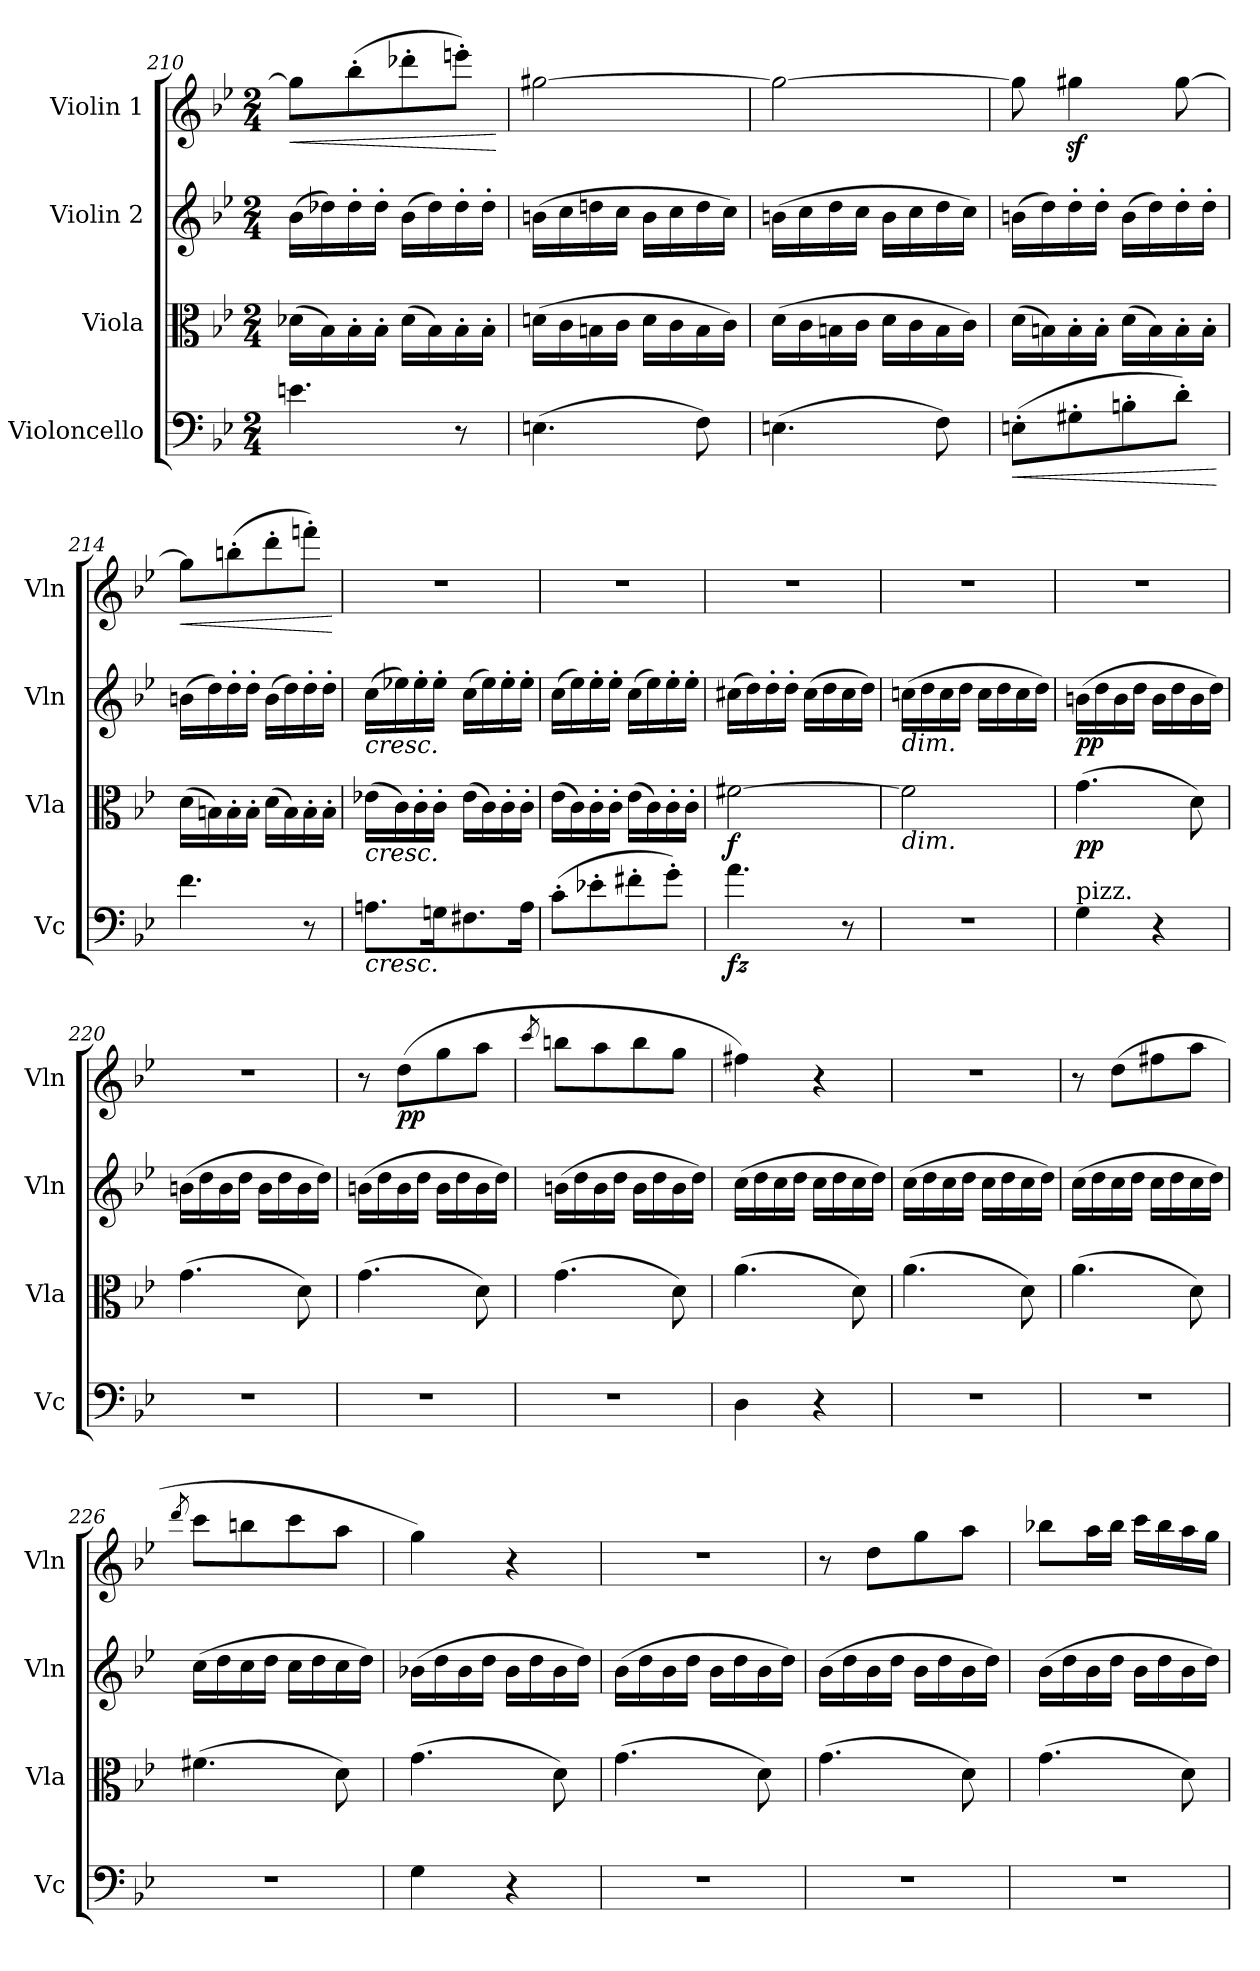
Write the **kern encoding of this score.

**kern	**dynam	**kern	**dynam	**kern	**dynam	**kern	**dynam
*part4	*part4	*part3	*part3	*part2	*part2	*part1	*part1
*staff4	*staff4	*staff3	*staff3	*staff2	*staff2	*staff1	*staff1
*I"Violoncello	*	*I"Viola	*	*I"Violin 2	*	*I"Violin 1	*
*I'Vc	*	*I'Vla	*	*I'Vln	*	*I'Vln	*
*clefF4	*	*clefC3	*	*clefG2	*	*clefG2	*
*k[b-e-]	*	*k[b-e-]	*	*k[b-e-]	*	*k[b-e-]	*
*M2/4	*	*M2/4	*	*M2/4	*	*M2/4	*
=210	=210	=210	=210	=210	=210	=210	=210
!	!	!	!	!	!	!	!LO:HP:b
4.en\	.	(>16d-X\LL	.	(>16b-\LL	.	8gg\L]	<
.	.	16B-\)	.	16dd-X\)	.	.	.
.	.	16B-'\	.	16dd-'\	.	(>8bb-'\	.
.	.	16B-'\JJ	.	16dd-'\JJ	.	.	.
.	.	(>16d-\LL	.	(>16b-\LL	.	8ddd-X'\	.
.	.	16B-\)	.	16dd-\)	.	.	.
8r	.	16B-'\	.	16dd-'\	.	8eeen'\J)	.
.	.	16B-'\JJ	.	16dd-'\JJ	.	.	.
.	.	.	.	.	.	.	[
=211	=211	=211	=211	=211	=211	=211	=211
(>4.En\	.	(>16dn\LL	.	(>16bn\LL	.	[2gg#X\	.
.	.	16c\	.	16cc\	.	.	.
.	.	16Bn\	.	16ddn\	.	.	.
.	.	16c\JJ	.	16cc\JJ	.	.	.
.	.	16d\LL	.	16b\LL	.	.	.
.	.	16c\	.	16cc\	.	.	.
8F\)	.	16B\	.	16dd\	.	.	.
.	.	16c\JJ)	.	16cc\JJ)	.	.	.
=212	=212	=212	=212	=212	=212	=212	=212
(>4.En\	.	(>16d\LL	.	(>16bn\LL	.	2gg#\_	.
.	.	16c\	.	16cc\	.	.	.
.	.	16Bn\	.	16dd\	.	.	.
.	.	16c\JJ	.	16cc\JJ	.	.	.
.	.	16d\LL	.	16b\LL	.	.	.
.	.	16c\	.	16cc\	.	.	.
8F\)	.	16B\	.	16dd\	.	.	.
.	.	16c\JJ)	.	16cc\JJ)	.	.	.
=213	=213	=213	=213	=213	=213	=213	=213
!	!LO:HP:b	!	!	!	!	!	!
(>8En'\L	<	(>16d\LL	.	(>16bn\LL	.	8gg#\]	.
.	.	16Bn\)	.	16dd\)	.	.	.
8G#X'\	.	16B'\	.	16dd'\	.	4gg#Xz<\	.
.	.	16B'\JJ	.	16dd'\JJ	.	.	.
8Bn'\	.	(>16d\LL	.	(>16b\LL	.	.	.
.	.	16B\)	.	16dd\)	.	.	.
8d'\J)	.	16B'\	.	16dd'\	.	[8gg#\	.
.	.	16B'\JJ	.	16dd'\JJ	.	.	.
.	[	.	.	.	.	.	.
=214	=214	=214	=214	=214	=214	=214	=214
!	!	!	!	!	!	!	!LO:HP:b
4.f\	.	(>16d\LL	.	(>16bn\LL	.	8gg#\L]	<
.	.	16Bn\)	.	16dd\)	.	.	.
.	.	16B'\	.	16dd'\	.	(>8bbn'\	.
.	.	16B'\JJ	.	16dd'\JJ	.	.	.
.	.	(>16d\LL	.	(>16b\LL	.	8ddd'\	.
.	.	16B\)	.	16dd\)	.	.	.
8r	.	16B'\	.	16dd'\	.	8fffn'\J)	.
.	.	16B'\JJ	.	16dd'\JJ	.	.	.
.	.	.	.	.	.	.	[
=215	=215	=215	=215	=215	=215	=215	=215
!	!	!	!	!LO:TX:b:i:t=cresc.	!	!	!
!	!	!LO:TX:b:i:t=cresc.	!	!	!	!	!
!LO:TX:b:i:t=cresc.	!	!	!	!	!	!	!
8.An\L	.	(>16e-X\LL	.	(>16cc\LL	.	2r	.
.	.	16c\)	.	16ee-X\)	.	.	.
.	.	16c'\	.	16ee-'\	.	.	.
16Gn\K	.	16c'\JJ	.	16ee-'\JJ	.	.	.
8.F#X\	.	(>16e-\LL	.	(>16cc\LL	.	.	.
.	.	16c\)	.	16ee-\)	.	.	.
.	.	16c'\	.	16ee-'\	.	.	.
16A\Jk	.	16c'\JJ	.	16ee-'\JJ	.	.	.
!!LO:LB:g=z
=216	=216	=216	=216	=216	=216	=216	=216
(>8c'\L	.	(>16e-\LL	.	(>16cc\LL	.	2r	.
.	.	16c\)	.	16ee-\)	.	.	.
8e-X'\	.	16c'\	.	16ee-'\	.	.	.
.	.	16c'\JJ	.	16ee-'\JJ	.	.	.
8f#X'\	.	(>16e-\LL	.	(>16cc\LL	.	.	.
.	.	16c\)	.	16ee-\)	.	.	.
8g'\J)	.	16c'\	.	16ee-'\	.	.	.
.	.	16c'\JJ	.	16ee-'\JJ	.	.	.
=217	=217	=217	=217	=217	=217	=217	=217
!	!LO:DY:b	!	!LO:DY:b	!	!	!	!
4.a\	fz	[2f#X\	f	(>16cc#X\LL	.	2r	.
.	.	.	.	16dd\)	.	.	.
.	.	.	.	16dd'\	.	.	.
.	.	.	.	16dd'\JJ	.	.	.
.	.	.	.	(>16cc#\LL	.	.	.
.	.	.	.	16dd\	.	.	.
8r	.	.	.	16cc#\	.	.	.
.	.	.	.	16dd\JJ)	.	.	.
=218	=218	=218	=218	=218	=218	=218	=218
!	!	!	!	!LO:TX:b:i:t=dim.	!	!	!
!	!	!LO:TX:b:i:t=dim.	!	!	!	!	!
2r	.	2f#\]	.	(>16ccn\LL	.	2r	.
.	.	.	.	16dd\	.	.	.
.	.	.	.	16cc\	.	.	.
.	.	.	.	16dd\JJ	.	.	.
.	.	.	.	16cc\LL	.	.	.
.	.	.	.	16dd\	.	.	.
.	.	.	.	16cc\	.	.	.
.	.	.	.	16dd\JJ)	.	.	.
=219	=219	=219	=219	=219	=219	=219	=219
!LO:TX:a:t=pizz.	!	!	!	!	!	!	!
!	!	!	!LO:DY:b	!	!LO:DY:b	!	!
4G\	.	(>4.g\	pp	(>16bn\LL	pp	2r	.
.	.	.	.	16dd\	.	.	.
.	.	.	.	16b\	.	.	.
.	.	.	.	16dd\JJ	.	.	.
4r	.	.	.	16b\LL	.	.	.
.	.	.	.	16dd\	.	.	.
.	.	8d\)	.	16b\	.	.	.
.	.	.	.	16dd\JJ)	.	.	.
=220	=220	=220	=220	=220	=220	=220	=220
2r	.	(>4.g\	.	(>16bn\LL	.	2r	.
.	.	.	.	16dd\	.	.	.
.	.	.	.	16b\	.	.	.
.	.	.	.	16dd\JJ	.	.	.
.	.	.	.	16b\LL	.	.	.
.	.	.	.	16dd\	.	.	.
.	.	8d\)	.	16b\	.	.	.
.	.	.	.	16dd\JJ)	.	.	.
=221	=221	=221	=221	=221	=221	=221	=221
2r	.	(>4.g\	.	(>16bn\LL	.	8r	.
.	.	.	.	16dd\	.	.	.
!	!	!	!	!	!	!	!LO:DY:b
.	.	.	.	16b\	.	(>8dd\L	pp
.	.	.	.	16dd\JJ	.	.	.
.	.	.	.	16b\LL	.	8gg\	.
.	.	.	.	16dd\	.	.	.
.	.	8d\)	.	16b\	.	8aa\J	.
.	.	.	.	16dd\JJ)	.	.	.
=222	=222	=222	=222	=222	=222	=222	=222
.	.	.	.	.	.	8qccc/	.
2r	.	(>4.g\	.	(>16bn\LL	.	8bbn\L	.
.	.	.	.	16dd\	.	.	.
.	.	.	.	16b\	.	8aa\	.
.	.	.	.	16dd\JJ	.	.	.
.	.	.	.	16b\LL	.	8bb\	.
.	.	.	.	16dd\	.	.	.
.	.	8d\)	.	16b\	.	8gg\J	.
.	.	.	.	16dd\JJ)	.	.	.
=223	=223	=223	=223	=223	=223	=223	=223
4D\	.	(>4.a\	.	(>16cc\LL	.	4ff#X\)	.
.	.	.	.	16dd\	.	.	.
.	.	.	.	16cc\	.	.	.
.	.	.	.	16dd\JJ	.	.	.
4r	.	.	.	16cc\LL	.	4r	.
.	.	.	.	16dd\	.	.	.
.	.	8d\)	.	16cc\	.	.	.
.	.	.	.	16dd\JJ)	.	.	.
=224	=224	=224	=224	=224	=224	=224	=224
2r	.	(>4.a\	.	(>16cc\LL	.	2r	.
.	.	.	.	16dd\	.	.	.
.	.	.	.	16cc\	.	.	.
.	.	.	.	16dd\JJ	.	.	.
.	.	.	.	16cc\LL	.	.	.
.	.	.	.	16dd\	.	.	.
.	.	8d\)	.	16cc\	.	.	.
.	.	.	.	16dd\JJ)	.	.	.
=225	=225	=225	=225	=225	=225	=225	=225
2r	.	(>4.a\	.	(>16cc\LL	.	8r	.
.	.	.	.	16dd\	.	.	.
.	.	.	.	16cc\	.	(>8dd\L	.
.	.	.	.	16dd\JJ	.	.	.
.	.	.	.	16cc\LL	.	8ff#X\	.
.	.	.	.	16dd\	.	.	.
.	.	8d\)	.	16cc\	.	8aa\J	.
.	.	.	.	16dd\JJ)	.	.	.
!!LO:PB:g=z
=226	=226	=226	=226	=226	=226	=226	=226
.	.	.	.	.	.	8qddd/	.
2r	.	(>4.f#X\	.	(>16cc\LL	.	8ccc\L	.
.	.	.	.	16dd\	.	.	.
.	.	.	.	16cc\	.	8bbn\	.
.	.	.	.	16dd\JJ	.	.	.
.	.	.	.	16cc\LL	.	8ccc\	.
.	.	.	.	16dd\	.	.	.
.	.	8d\)	.	16cc\	.	8aa\J	.
.	.	.	.	16dd\JJ)	.	.	.
=227	=227	=227	=227	=227	=227	=227	=227
4G\	.	(>4.g\	.	(>16b-X\LL	.	4gg\)	.
.	.	.	.	16dd\	.	.	.
.	.	.	.	16b-\	.	.	.
.	.	.	.	16dd\JJ	.	.	.
4r	.	.	.	16b-\LL	.	4r	.
.	.	.	.	16dd\	.	.	.
.	.	8d\)	.	16b-\	.	.	.
.	.	.	.	16dd\JJ)	.	.	.
=228	=228	=228	=228	=228	=228	=228	=228
2r	.	(>4.g\	.	(>16b-\LL	.	2r	.
.	.	.	.	16dd\	.	.	.
.	.	.	.	16b-\	.	.	.
.	.	.	.	16dd\JJ	.	.	.
.	.	.	.	16b-\LL	.	.	.
.	.	.	.	16dd\	.	.	.
.	.	8d\)	.	16b-\	.	.	.
.	.	.	.	16dd\JJ)	.	.	.
=229	=229	=229	=229	=229	=229	=229	=229
2r	.	(>4.g\	.	(>16b-\LL	.	8r	.
.	.	.	.	16dd\	.	.	.
.	.	.	.	16b-\	.	8dd\L	.
.	.	.	.	16dd\JJ	.	.	.
.	.	.	.	16b-\LL	.	8gg\	.
.	.	.	.	16dd\	.	.	.
.	.	8d\)	.	16b-\	.	8aa\J	.
.	.	.	.	16dd\JJ)	.	.	.
=230	=230	=230	=230	=230	=230	=230	=230
2r	.	(>4.g\	.	(>16b-\LL	.	8bb-X\L	.
.	.	.	.	16dd\	.	.	.
.	.	.	.	16b-\	.	16aa\L	.
.	.	.	.	16dd\JJ	.	16bb-\JJ	.
.	.	.	.	16b-\LL	.	16ccc\LL	.
.	.	.	.	16dd\	.	16bb-\	.
.	.	8d\)	.	16b-\	.	16aa\	.
.	.	.	.	16dd\JJ)	.	16gg\JJ	.
=	=	=	=	=	=	=	=
*-	*-	*-	*-	*-	*-	*-	*-
